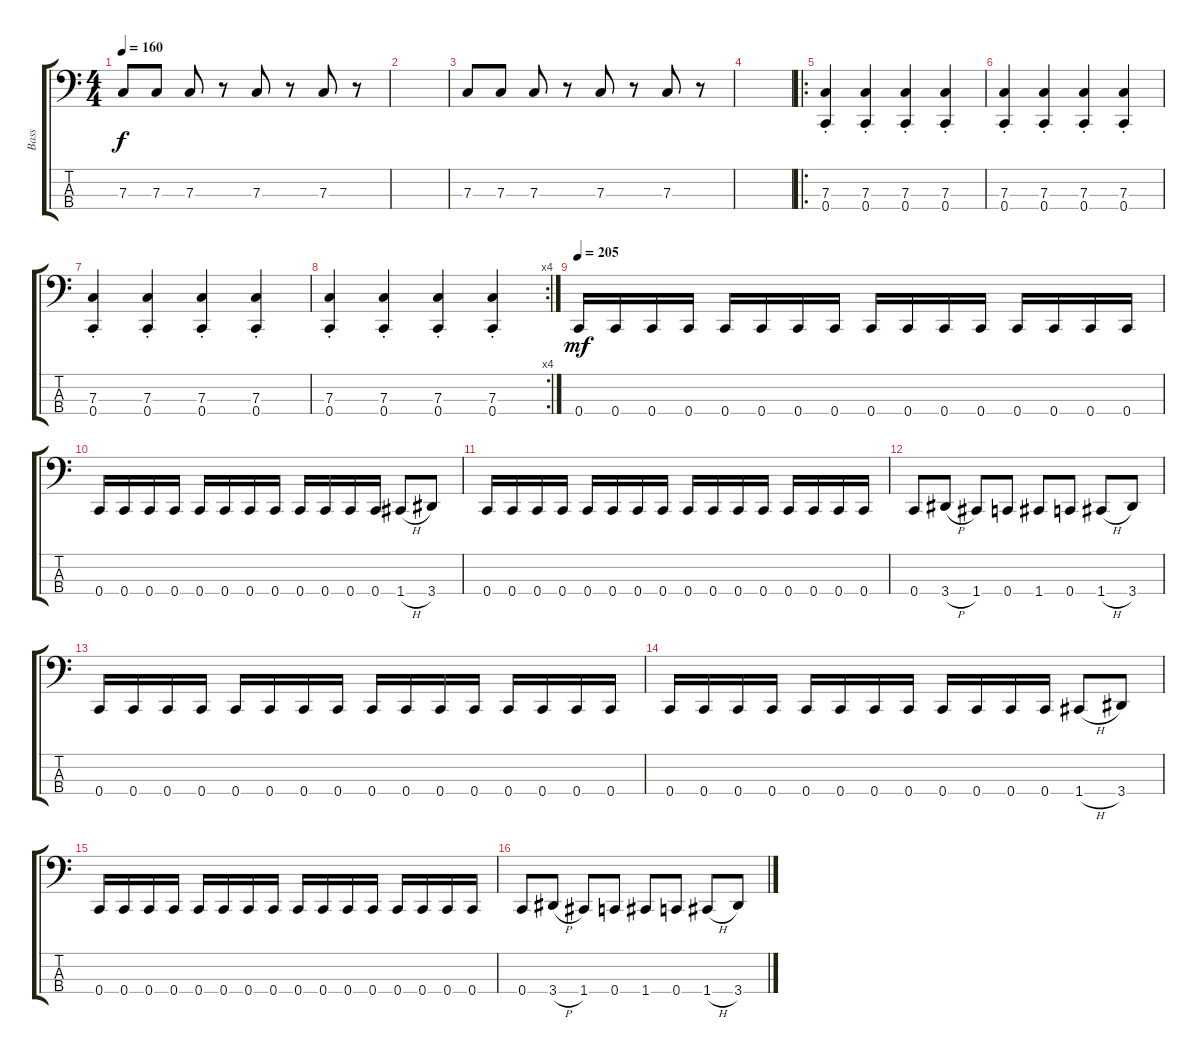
\track ("Bass" "Bass") {instrument electricbasspick}
\staff {score tabs}
\tuning (Eb2 Bb1 F1 C1) {hide}
\ts (4 4)
\tempo 160
\clef f4
\ks c
7.3.8{dy f} 7.3.8 7.3.8 r.8 7.3.8 r.8 7.3.8 r.8 |
|
7.3.8 7.3.8 7.3.8 r.8 7.3.8 r.8 7.3.8 r.8 |
|
\ro
(7.3{st} 0.4{st}).4 (7.3{st} 0.4{st}).4 (7.3{st} 0.4{st}).4 (7.3{st} 0.4{st}).4 |
(7.3{st} 0.4{st}).4 (7.3{st} 0.4{st}).4 (7.3{st} 0.4{st}).4 (7.3{st} 0.4{st}).4 |
(7.3{st} 0.4{st}).4 (7.3{st} 0.4{st}).4 (7.3{st} 0.4{st}).4 (7.3{st} 0.4{st}).4 |
\rc 4
(7.3{st} 0.4{st}).4 (7.3{st} 0.4{st}).4 (7.3{st} 0.4{st}).4 (7.3{st} 0.4{st}).4 |
\tempo 205
0.4.16{dy mf} 0.4.16 0.4.16 0.4.16 0.4.16 0.4.16 0.4.16 0.4.16 0.4.16 0.4.16 0.4.16 0.4.16 0.4.16 0.4.16 0.4.16 0.4.16 |
0.4.16 0.4.16 0.4.16 0.4.16 0.4.16 0.4.16 0.4.16 0.4.16 0.4.16 0.4.16 0.4.16 0.4.16 1.4{h}.8 3.4.8 |
0.4.16 0.4.16 0.4.16 0.4.16 0.4.16 0.4.16 0.4.16 0.4.16 0.4.16 0.4.16 0.4.16 0.4.16 0.4.16 0.4.16 0.4.16 0.4.16 |
0.4.8 3.4{h}.8 1.4.8 0.4.8 1.4.8 0.4.8 1.4{h}.8 3.4.8 |
0.4.16 0.4.16 0.4.16 0.4.16 0.4.16 0.4.16 0.4.16 0.4.16 0.4.16 0.4.16 0.4.16 0.4.16 0.4.16 0.4.16 0.4.16 0.4.16 |
0.4.16 0.4.16 0.4.16 0.4.16 0.4.16 0.4.16 0.4.16 0.4.16 0.4.16 0.4.16 0.4.16 0.4.16 1.4{h}.8 3.4.8 |
0.4.16 0.4.16 0.4.16 0.4.16 0.4.16 0.4.16 0.4.16 0.4.16 0.4.16 0.4.16 0.4.16 0.4.16 0.4.16 0.4.16 0.4.16 0.4.16 |
0.4.8 3.4{h}.8 1.4.8 0.4.8 1.4.8 0.4.8 1.4{h}.8 3.4.8
